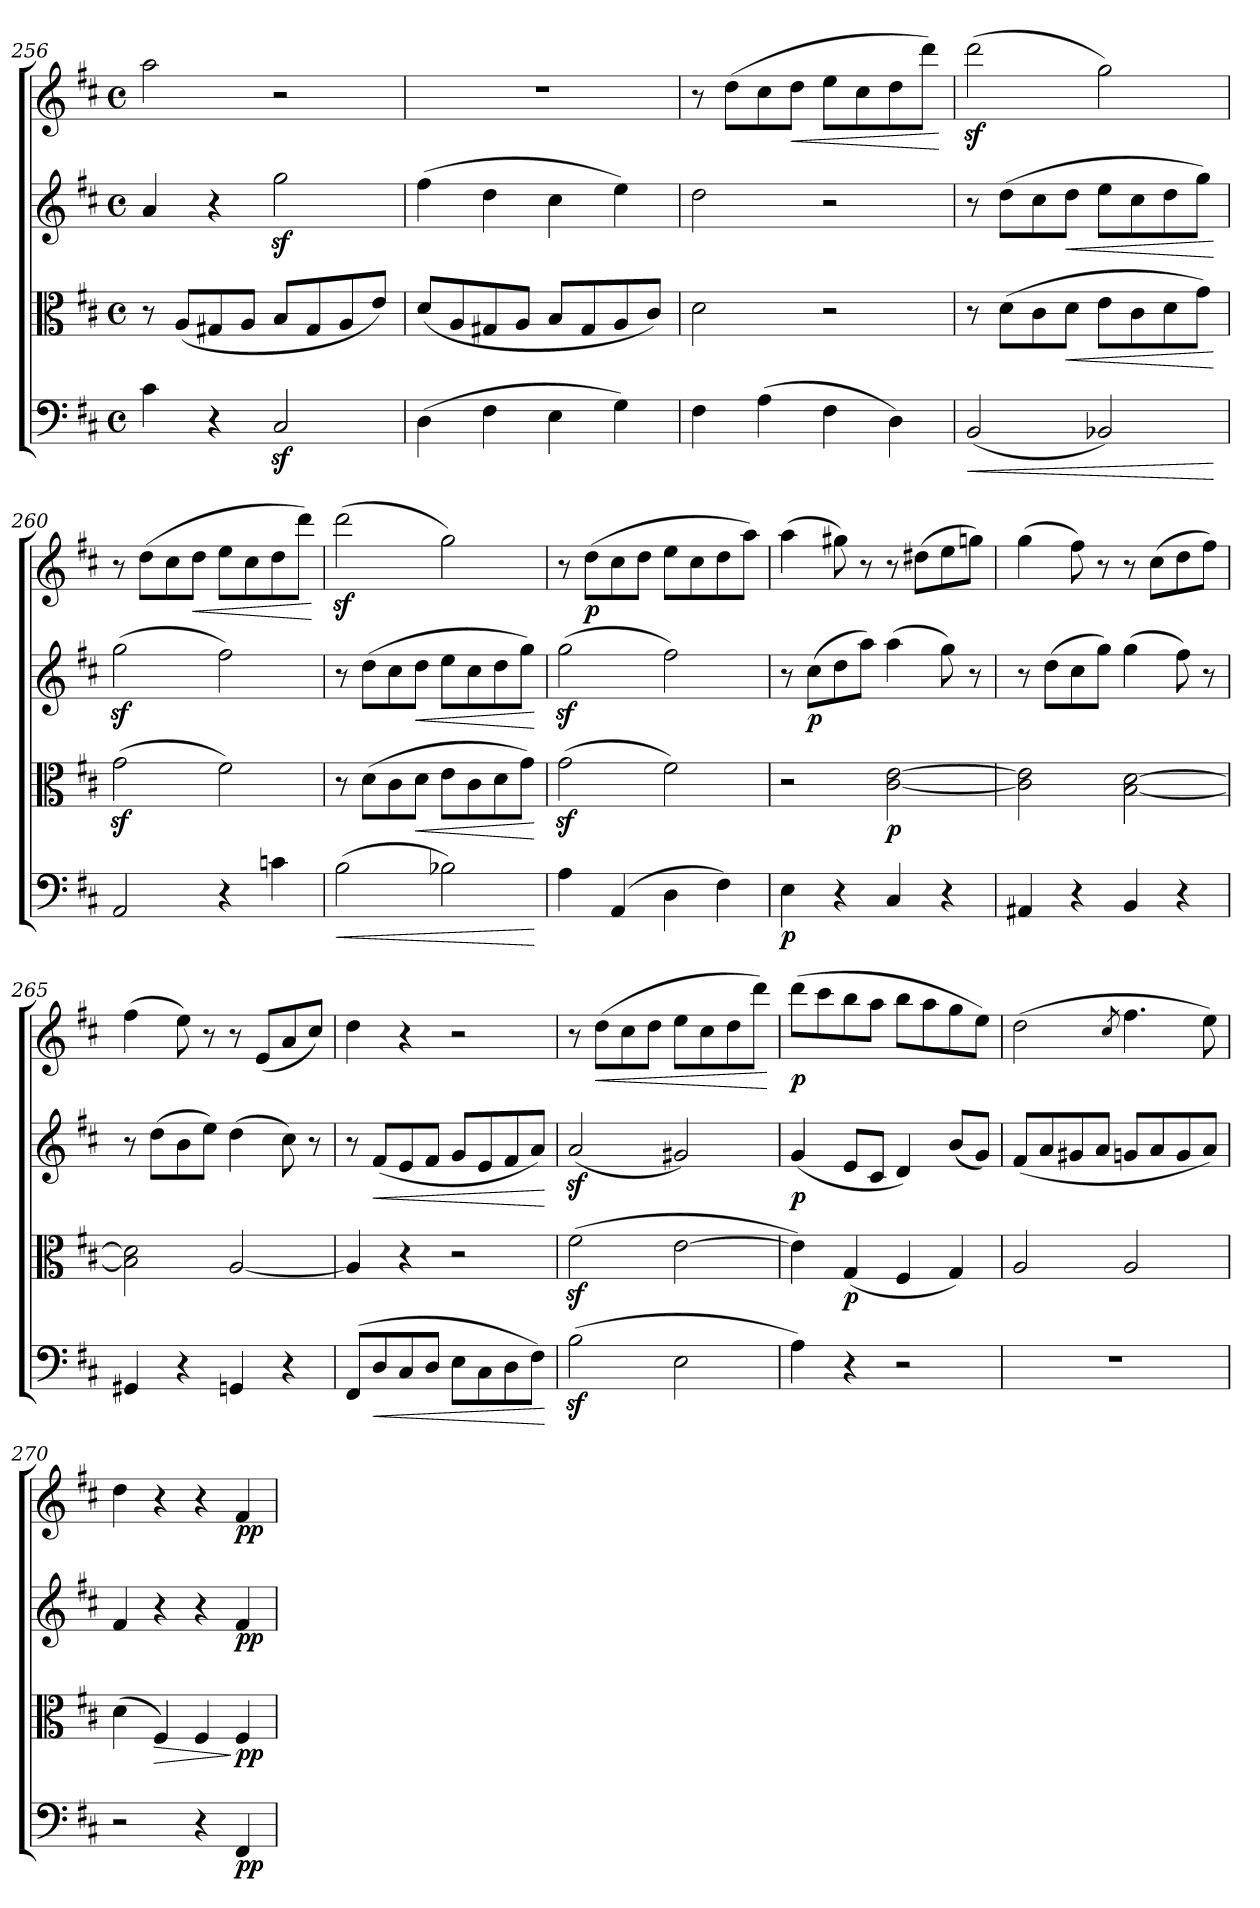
**kern	**dynam	**kern	**dynam	**kern	**dynam	**kern	**dynam
*part4	*part4	*part3	*part3	*part2	*part2	*part1	*part1
*staff4	*staff4	*staff3	*staff3	*staff2	*staff2	*staff1	*staff1
!!LO:LB:g=z
*clefF4	*	*clefC3	*	*clefG2	*	*clefG2	*
*k[f#c#]	*	*k[f#c#]	*	*k[f#c#]	*	*k[f#c#]	*
*M4/4	*	*M4/4	*	*M4/4	*	*M4/4	*
*met(c)	*	*met(c)	*	*met(c)	*	*met(c)	*
=256	=256	=256	=256	=256	=256	=256	=256
4c#\	.	8r	.	4a/	.	2aa\	.
.	.	(<8A/L	.	.	.	.	.
4r	.	8G#X/	.	4r	.	.	.
.	.	8A/J	.	.	.	.	.
2C#z</	.	8B/L	.	2ggz<\	.	2r	.
.	.	8G#/	.	.	.	.	.
.	.	8A/	.	.	.	.	.
.	.	8e/J)	.	.	.	.	.
=257	=257	=257	=257	=257	=257	=257	=257
(>4D\	.	(<8d/L	.	(>4ff#\	.	1r	.
.	.	8A/	.	.	.	.	.
4F#\	.	8G#X/	.	4dd\	.	.	.
.	.	8A/J	.	.	.	.	.
4E\	.	8B/L	.	4cc#\	.	.	.
.	.	8G#/	.	.	.	.	.
4G\)	.	8A/	.	4ee\)	.	.	.
.	.	8c#/J)	.	.	.	.	.
=258	=258	=258	=258	=258	=258	=258	=258
4F#\	.	2d\	.	2dd\	.	8r	.
.	.	.	.	.	.	(>8dd\L	.
(>4A\	.	.	.	.	.	8cc#\	.
!	!	!	!	!	!	!	!LO:HP:b
.	.	.	.	.	.	8dd\J	<
4F#\	.	2r	.	2r	.	8ee\L	.
.	.	.	.	.	.	8cc#\	.
4D\)	.	.	.	.	.	8dd\	.
.	.	.	.	.	.	8ddd\J)	.
.	.	.	.	.	.	.	[
=259	=259	=259	=259	=259	=259	=259	=259
!	!LO:HP:b	!	!	!	!	!	!
(<2BB/	<	8r	.	8r	.	(>2dddz<\	.
.	.	(>8d\L	.	(>8dd\L	.	.	.
.	.	8c#\	.	8cc#\	.	.	.
!	!	!	!LO:HP:b	!	!LO:HP:b	!	!
.	.	8d\J	<	8dd\J	<	.	.
2BB-X/)	.	8e\L	.	8ee\L	.	2gg\)	.
.	.	8c#\	.	8cc#\	.	.	.
.	.	8d\	.	8dd\	.	.	.
.	.	8g\J)	.	8gg\J)	.	.	.
.	[	.	[	.	[	.	.
=260	=260	=260	=260	=260	=260	=260	=260
2AA/	.	(>2gz<\	.	(>2ggz<\	.	8r	.
.	.	.	.	.	.	(>8dd\L	.
.	.	.	.	.	.	8cc#\	.
!	!	!	!	!	!	!	!LO:HP:b
.	.	.	.	.	.	8dd\J	<
4r	.	2f#\)	.	2ff#\)	.	8ee\L	.
.	.	.	.	.	.	8cc#\	.
4cn\	.	.	.	.	.	8dd\	.
.	.	.	.	.	.	8ddd\J)	.
.	.	.	.	.	.	.	[
=261	=261	=261	=261	=261	=261	=261	=261
!	!LO:HP:b	!	!	!	!	!	!
(>2B\	<	8r	.	8r	.	(>2dddz<\	.
.	.	(>8d\L	.	(>8dd\L	.	.	.
.	.	8c#\	.	8cc#\	.	.	.
!	!	!	!LO:HP:b	!	!LO:HP:b	!	!
.	.	8d\J	<	8dd\J	<	.	.
2B-X\)	.	8e\L	.	8ee\L	.	2gg\)	.
.	.	8c#\	.	8cc#\	.	.	.
.	.	8d\	.	8dd\	.	.	.
.	.	8g\J)	.	8gg\J)	.	.	.
.	[	.	[	.	[	.	.
!!LO:LB:g=z
=262	=262	=262	=262	=262	=262	=262	=262
4A\	.	(>2gz<\	.	(>2ggz<\	.	8r	.
!	!	!	!	!	!	!	!LO:DY:b
.	.	.	.	.	.	(>8dd\L	p
(>4AA/	.	.	.	.	.	8cc#\	.
.	.	.	.	.	.	8dd\J	.
4D\	.	2f#\)	.	2ff#\)	.	8ee\L	.
.	.	.	.	.	.	8cc#\	.
4F#\)	.	.	.	.	.	8dd\	.
.	.	.	.	.	.	8aa\J)	.
=263	=263	=263	=263	=263	=263	=263	=263
!	!LO:DY:b	!	!	!	!	!	!
4E\	p	2r	.	8r	.	(>4aa\	.
!	!	!	!	!	!LO:DY:b	!	!
.	.	.	.	(>8cc#\L	p	.	.
4r	.	.	.	8dd\	.	8gg#X\)	.
.	.	.	.	8aa\J)	.	8r	.
!	!	!	!LO:DY:b	!	!	!	!
4C#/	.	[2c#\ [2e\	p	(>4aa\	.	8r	.
.	.	.	.	.	.	(>8dd#X\L	.
4r	.	.	.	8gg\)	.	8ee\	.
.	.	.	.	8r	.	8ggn\J)	.
=264	=264	=264	=264	=264	=264	=264	=264
4AA#X/	.	2c#\] 2e\]	.	8r	.	(>4gg\	.
.	.	.	.	(>8dd\L	.	.	.
4r	.	.	.	8cc#\	.	8ff#\)	.
.	.	.	.	8gg\J)	.	8r	.
4BB/	.	[2B\ [2d\	.	(>4gg\	.	8r	.
.	.	.	.	.	.	(>8cc#\L	.
4r	.	.	.	8ff#\)	.	8dd\	.
.	.	.	.	8r	.	8ff#\J)	.
=265	=265	=265	=265	=265	=265	=265	=265
4GG#X/	.	2B\] 2d\]	.	8r	.	(>4ff#\	.
.	.	.	.	(>8dd\L	.	.	.
4r	.	.	.	8b\	.	8ee\)	.
.	.	.	.	8ee\J)	.	8r	.
4GGn/	.	[2A/	.	(>4dd\	.	8r	.
.	.	.	.	.	.	(<8e/L	.
4r	.	.	.	8cc#\)	.	8a/	.
.	.	.	.	8r	.	8cc#/J)	.
=266	=266	=266	=266	=266	=266	=266	=266
(>8FF#/L	.	4A/]	.	8r	.	4dd\	.
!	!LO:HP:b	!	!	!	!LO:HP:b	!	!
8D/	<	.	.	(<8f#/L	<	.	.
8C#/	.	4r	.	8e/	.	4r	.
8D/J	.	.	.	8f#/J	.	.	.
8E\L	.	2r	.	8g/L	.	2r	.
8C#\	.	.	.	8e/	.	.	.
8D\	.	.	.	8f#/	.	.	.
8F#\J)	.	.	.	8a/J)	.	.	.
.	[	.	.	.	[	.	.
=267	=267	=267	=267	=267	=267	=267	=267
(>2Bz<\	.	(>2f#z<\	.	(<2az</	.	8r	.
!	!	!	!	!	!	!	!LO:HP:b
.	.	.	.	.	.	(>8dd\L	<
.	.	.	.	.	.	8cc#\	.
.	.	.	.	.	.	8dd\J	.
2E\	.	[2e\	.	2g#X/)	.	8ee\L	.
.	.	.	.	.	.	8cc#\	.
.	.	.	.	.	.	8dd\	.
.	.	.	.	.	.	8ddd\J)	.
.	.	.	.	.	.	.	[
!!LO:PB:g=z
=268	=268	=268	=268	=268	=268	=268	=268
!	!	!	!	!	!LO:DY:b	!	!LO:DY:b
4A\)	.	4e\])	.	(<4g/	p	(>8ddd\L	p
.	.	.	.	.	.	8ccc#\	.
!	!	!	!LO:DY:b	!	!	!	!
4r	.	(<4G/	p	8e/L	.	8bb\	.
.	.	.	.	8c#/J	.	8aa\J	.
2r	.	4F#/	.	4d/)	.	8bb\L	.
.	.	.	.	.	.	8aa\	.
.	.	4G/)	.	(<8b/L	.	8gg\	.
.	.	.	.	8g/J)	.	8ee\J)	.
=269	=269	=269	=269	=269	=269	=269	=269
1r	.	2A/	.	(<8f#/L	.	(>2dd\	.
.	.	.	.	8a/	.	.	.
.	.	.	.	8g#X/	.	.	.
.	.	.	.	8a/J	.	.	.
.	.	.	.	.	.	8qcc#/	.
.	.	2A/	.	8gn/L	.	4.ff#\	.
.	.	.	.	8a/	.	.	.
.	.	.	.	8g/	.	.	.
.	.	.	.	8a/J)	.	8ee\)	.
=270	=270	=270	=270	=270	=270	=270	=270
2r	.	(>4d\	.	4f#/	.	4dd\	.
!	!	!	!LO:HP:b	!	!	!	!
.	.	4F#/)	>	4r	.	4r	.
4r	.	4F#/	.	4r	.	4r	.
!	!LO:DY:b	!	!LO:DY:n=1:b	!	!LO:DY:b	!	!LO:DY:b
4FF#/	pp	4F#/	] pp	4f#/	pp	4f#/	pp
=	=	=	=	=	=	=	=
*-	*-	*-	*-	*-	*-	*-	*-
